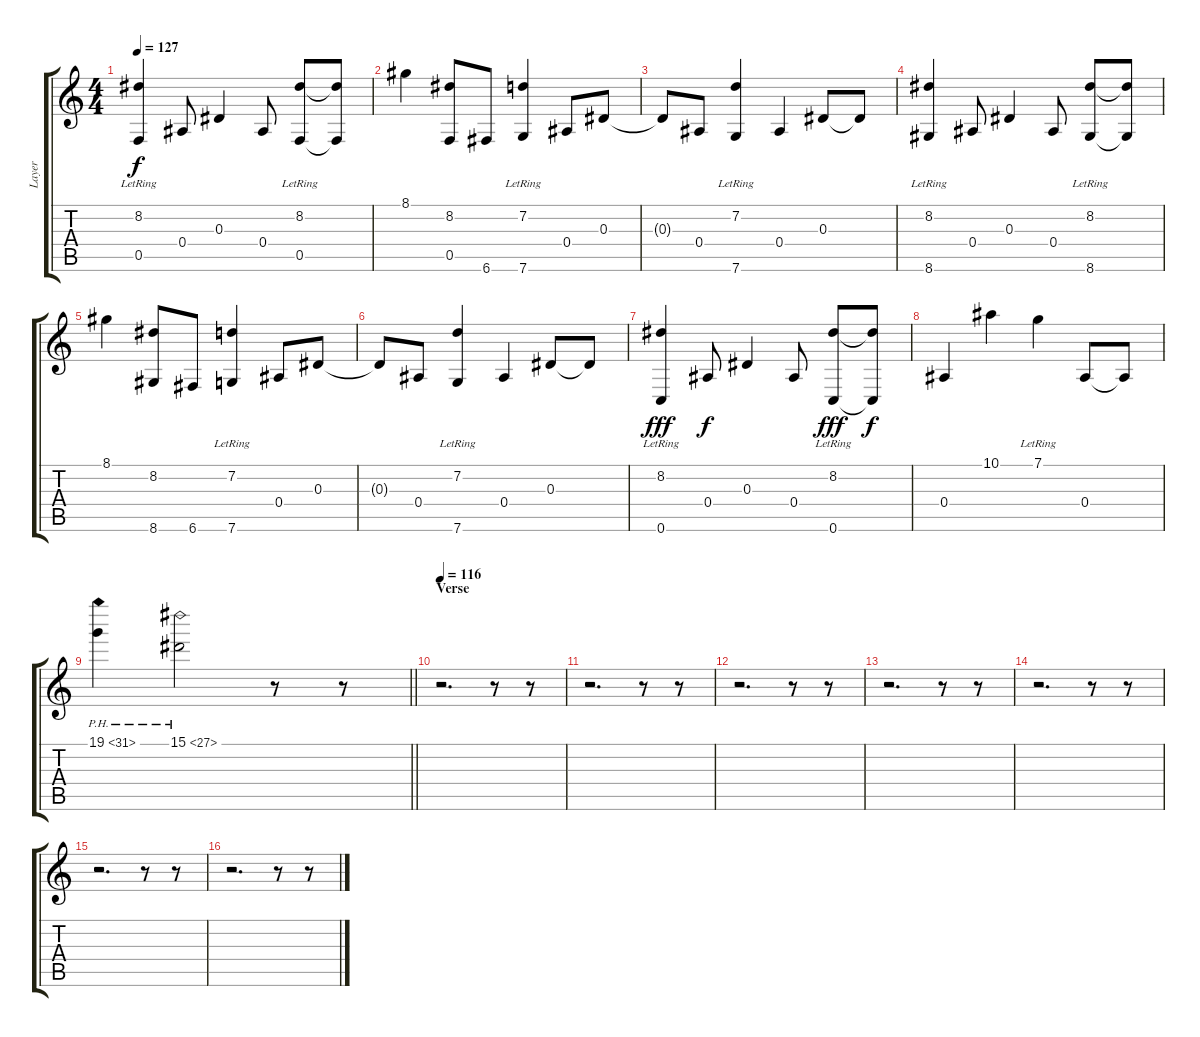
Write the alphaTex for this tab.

\track ("Layer" "Layer") {instrument acousticguitarnylon}
\staff {score tabs}
\tuning (C4 G3 Eb3 Bb2 F2 C2) {hide}
\ts (4 4)
\tempo 127
\clef g2
\ks c
(8.2{lr} 0.5{lr}).4{dy f} 0.4.8 0.3.4 0.4.8 (8.2{lr} 0.5{lr}).8 (8.2{t} 0.5{t}).8 |
8.1.4 (8.2 0.5).8 6.6.8 (7.2{lr} 7.6{lr}).4 0.4.8 0.3.8 |
0.3{t}.8 0.4.8 (7.2{lr} 7.6).4 0.4.4 0.3.8 0.3{t}.8 |
(8.2{lr} 8.6{lr}).4 0.4.8 0.3.4 0.4.8 (8.2{lr} 8.6{lr}).8 (8.2{t} 8.6{t}).8 |
8.1.4 (8.2 8.6).8 6.6.8 (7.2{lr} 7.6).4 0.4.8 0.3.8 |
0.3{t}.8 0.4.8 (7.2{lr} 7.6{lr}).4 0.4.4 0.3.8 0.3{t}.8 |
(8.2{lr} 0.6{lr}).4{dy fff} 0.4.8{dy f} 0.3.4 0.4.8 (8.2{lr} 0.6{lr}).8{dy fff} (8.2{t} 0.6{t}).8{dy f} |
0.4.4 10.1.4 7.1{lr}.4 0.4.8 0.4{t}.8 |
\barLineRight lightlight
19.1{ph 12}.4 15.1{ph 12}.2 r.8 r.8 |
\section ("" "Verse")
\tempo 116
r.2{d} r.8 r.8 |
r.2{d} r.8 r.8 |
r.2{d} r.8 r.8 |
r.2{d} r.8 r.8 |
r.2{d} r.8 r.8 |
r.2{d} r.8 r.8 |
r.2{d} r.8 r.8
